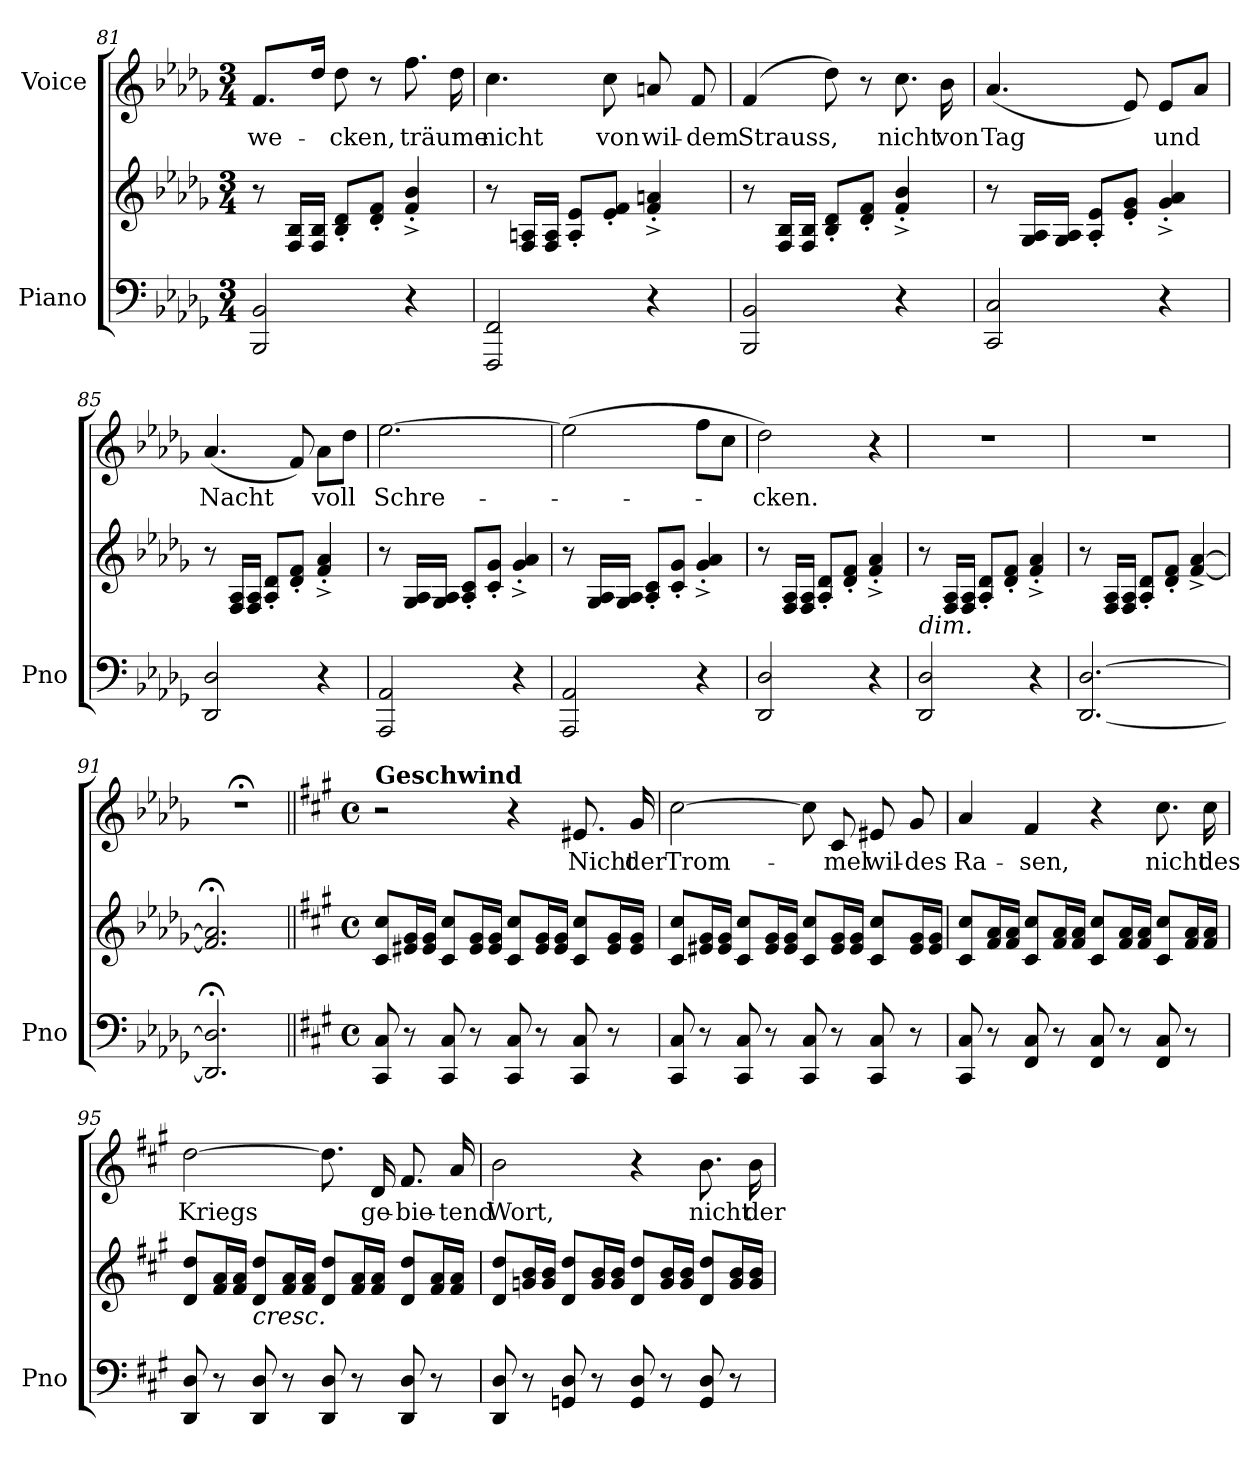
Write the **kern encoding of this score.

**kern	**kern	**kern	**text
*part2	*part2	*part1	*part1
*staff3	*staff2	*staff1	*staff1
*I"Piano	*	*I"Voice	*
*I'Pno	*	*	*
*clefF4	*clefG2	*clefG2	*
*k[b-e-a-d-g-]	*k[b-e-a-d-g-]	*k[b-e-a-d-g-]	*
*M3/4	*M3/4	*M3/4	*
=81	=81	=81	=81
2BBB-/ 2BB-/	8r	8.f/L	we-
.	16F/ 16B-/LL	.	.
.	16F/ 16B-/JJ	16dd-/Jk	.
.	8B-/' 8d-/'L	8dd-\	-cken,
.	8d-/' 8f/'J	8r	.
4r	4f/'^ 4b-/'^	8.ff\	träume
.	.	16dd-\	.
=82	=82	=82	=82
2FFF/ 2FF/	8r	4.cc\	nicht
.	16F/ 16An/LL	.	.
.	16F/ 16A/JJ	.	.
.	8A/' 8e-/'L	.	.
.	8e-/' 8f/'J	8cc\	von
4r	4f/'^ 4an/'^	8an/	wil-
.	.	8f/	-dem
=83	=83	=83	=83
2BBB-/ 2BB-/	8r	(4f/	Strauss,
.	16F/ 16B-/LL	.	.
.	16F/ 16B-/JJ	.	.
.	8B-/' 8d-/'L	8dd-\)	.
.	8d-/' 8f/'J	8r	.
4r	4f/'^ 4b-/'^	8.cc\	nicht
.	.	16b-\	von
=84	=84	=84	=84
2CC/ 2C/	8r	(4.a-/	Tag
.	16G-/ 16A-/LL	.	.
.	16G-/ 16A-/JJ	.	.
.	8A-/' 8e-/'L	.	.
.	8e-/' 8g-/'J	8e-/)	.
4r	4g-/'^ 4a-/'^	8e-/L	und
.	.	8a-/J	.
=85	=85	=85	=85
2DD-/ 2D-/	8r	(4.a-/	Nacht
.	16F/ 16A-/LL	.	.
.	16F/ 16A-/JJ	.	.
.	8A-/' 8d-/'L	.	.
.	8d-/' 8f/'J	8f/)	.
4r	4f/'^ 4a-/'^	8a-\L	voll
.	.	8dd-\J	.
=86	=86	=86	=86
2AAA-/ 2AA-/	8r	[2.ee-\	Schre-
.	16G-/ 16A-/LL	.	.
.	16G-/ 16A-/JJ	.	.
.	8A-/' 8c/'L	.	.
.	8c/' 8g-/'J	.	.
4r	4g-/'^ 4a-/'^	.	.
=87	=87	=87	=87
*	*	*^	*
2AAA-/ 2AA-/	8r	(2ee-\]	4ryy	.
.	16G-/ 16A-/LL	.	.	.
.	16G-/ 16A-/JJ	.	.	.
.	8A-/' 8c/'L	.	4ryy	.
.	8c/' 8g-/'J	.	.	.
4r	4g-/'^ 4a-/'^	8ff\L	4ryy	.
.	.	8cc\J	.	.
*	*	*v	*v	*
=88	=88	=88	=88
2DD-/ 2D-/	8r	2dd-\)	-cken.
.	16F/ 16A-/LL	.	.
.	16F/ 16A-/JJ	.	.
.	8A-/' 8d-/'L	.	.
.	8d-/' 8f/'J	.	.
4r	4f/'^ 4a-/'^	4r	.
=89	=89	=89	=89
!	!LO:TX:b:i:t=dim.	!	!
2DD-/ 2D-/	8r	2.r	.
.	16F/ 16A-/LL	.	.
.	16F/ 16A-/JJ	.	.
.	8A-/' 8d-/'L	.	.
.	8d-/' 8f/'J	.	.
4r	4f/'^ 4a-/'^	.	.
=90	=90	=90	=90
[2.DD-/ [2.D-/	8r	2.r	.
.	16F/ 16A-/LL	.	.
.	16F/ 16A-/JJ	.	.
.	8A-/' 8d-/'L	.	.
.	8d-/' 8f/'J	.	.
.	[4f/^ [4a-/^	.	.
=91	=91	=91	=91
2.DD-/];< 2.D-/];<	2.f/];< 2.a-/];<	2.r;<	.
=92||	=92||	=92||	=92||
*k[f#c#g#]	*k[f#c#g#]	*k[f#c#g#]	*
*M4/4	*M4/4	*M4/4	*
*met(c)	*met(c)	*met(c)	*
!	!	!LO:TX:a:B:t=Geschwind	!
8CC#/ 8C#/	8c#/ 8cc#/L	2r	.
8r	16e#X/ 16g#/L	.	.
.	16e#/ 16g#/JJ	.	.
8CC#/ 8C#/	8c#/ 8cc#/L	.	.
8r	16e#/ 16g#/L	.	.
.	16e#/ 16g#/JJ	.	.
8CC#/ 8C#/	8c#/ 8cc#/L	4r	.
8r	16e#/ 16g#/L	.	.
.	16e#/ 16g#/JJ	.	.
8CC#/ 8C#/	8c#/ 8cc#/L	8.e#X/	Nicht
8r	16e#/ 16g#/L	.	.
.	16e#/ 16g#/JJ	16g#/	der
=93	=93	=93	=93
8CC#/ 8C#/	8c#/ 8cc#/L	[2cc#\	Trom-
8r	16e#X/ 16g#/L	.	.
.	16e#/ 16g#/JJ	.	.
8CC#/ 8C#/	8c#/ 8cc#/L	.	.
8r	16e#/ 16g#/L	.	.
.	16e#/ 16g#/JJ	.	.
8CC#/ 8C#/	8c#/ 8cc#/L	8cc#\]	.
8r	16e#/ 16g#/L	8c#/	-mel
.	16e#/ 16g#/JJ	.	.
8CC#/ 8C#/	8c#/ 8cc#/L	8e#X/	wil-
8r	16e#/ 16g#/L	8g#/	-des
.	16e#/ 16g#/JJ	.	.
=94	=94	=94	=94
8CC#/ 8C#/	8c#/ 8cc#/L	4a/	Ra-
8r	16f#/ 16a/L	.	.
.	16f#/ 16a/JJ	.	.
8FF#/ 8C#/	8c#/ 8cc#/L	4f#/	-sen,
8r	16f#/ 16a/L	.	.
.	16f#/ 16a/JJ	.	.
8FF#/ 8C#/	8c#/ 8cc#/L	4r	.
8r	16f#/ 16a/L	.	.
.	16f#/ 16a/JJ	.	.
8FF#/ 8C#/	8c#/ 8cc#/L	8.cc#\	nicht
8r	16f#/ 16a/L	.	.
.	16f#/ 16a/JJ	16cc#\	des
=95	=95	=95	=95
8DD/ 8D/	8d/ 8dd/L	[2dd\	Kriegs
8r	16f#/ 16a/L	.	.
.	16f#/ 16a/JJ	.	.
!	!LO:TX:b:i:t=cresc.	!	!
8DD/ 8D/	8d/ 8dd/L	.	.
8r	16f#/ 16a/L	.	.
.	16f#/ 16a/JJ	.	.
8DD/ 8D/	8d/ 8dd/L	8.dd\]	.
8r	16f#/ 16a/L	.	.
.	16f#/ 16a/JJ	16d/	ge-
8DD/ 8D/	8d/ 8dd/L	8.f#/	-bie-
8r	16f#/ 16a/L	.	.
.	16f#/ 16a/JJ	16a/	-tend
=96	=96	=96	=96
8DD/ 8D/	8d/ 8dd/L	2b\	Wort,
8r	16gn/ 16b/L	.	.
.	16g/ 16b/JJ	.	.
8GGn/ 8D/	8d/ 8dd/L	.	.
8r	16g/ 16b/L	.	.
.	16g/ 16b/JJ	.	.
8GG/ 8D/	8d/ 8dd/L	4r	.
8r	16g/ 16b/L	.	.
.	16g/ 16b/JJ	.	.
8GG/ 8D/	8d/ 8dd/L	8.b\	nicht
8r	16g/ 16b/L	.	.
.	16g/ 16b/JJ	16b\	der
=	=	=	=
*-	*-	*-	*-
